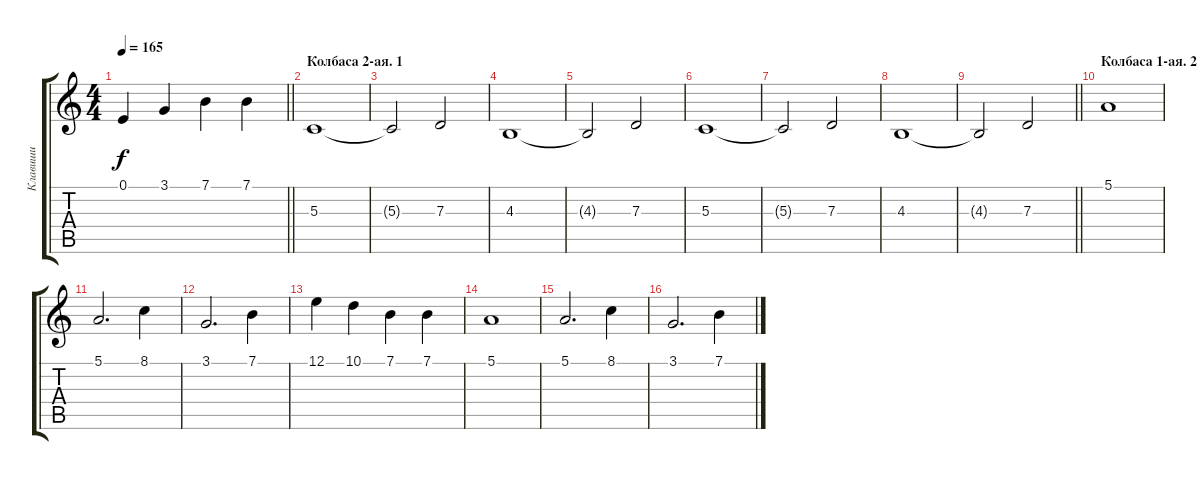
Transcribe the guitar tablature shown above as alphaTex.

\track ("Клавиши" "Клавиши") {instrument lead1square}
\staff {score tabs}
\tuning (E4 B3 G3 D3 A2 E2) {hide}
\ts (4 4)
\tempo 165
\clef g2
\barLineRight lightlight
\ks c
0.1.4{dy f} 3.1.4 7.1.4 7.1.4 |
\section ("" "Колбаса 2-ая. 1")
5.3.1 |
5.3{t}.2 7.3.2 |
4.3.1 |
4.3{t}.2 7.3.2 |
5.3.1 |
5.3{t}.2 7.3.2 |
4.3.1 |
\barLineRight lightlight
4.3{t}.2 7.3.2 |
\section ("" "Колбаса 1-ая. 2")
5.1.1 |
5.1.2{d} 8.1.4 |
3.1.2{d} 7.1.4 |
12.1.4 10.1.4 7.1.4 7.1.4 |
5.1.1 |
5.1.2{d} 8.1.4 |
3.1.2{d} 7.1.4
